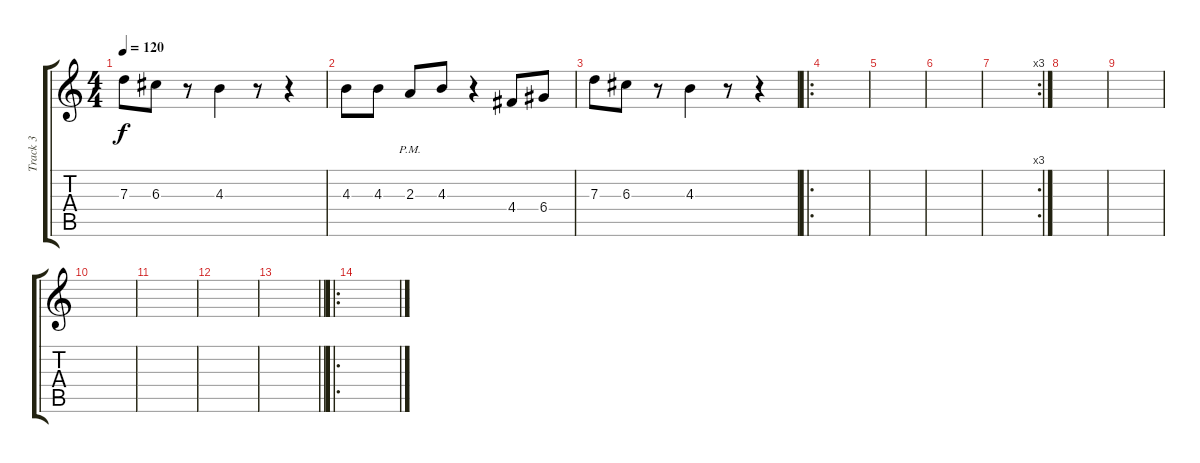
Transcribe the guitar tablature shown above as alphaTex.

\track ("Track 3" "Track 3") {instrument distortionguitar}
\staff {score tabs}
\tuning (E4 B3 G3 D3 A2 E2) {hide}
\ts (4 4)
\tempo 120
\clef g2
\ks c
7.3.8{dy f} 6.3.8 r.8 4.3.4 r.8 r.4 |
4.3.8 4.3.8 2.3{pm}.8 4.3.8 r.4 4.4.8 6.4.8 |
7.3.8 6.3.8 r.8 4.3.4 r.8 r.4 |
\ro
|
|
|
\rc 3
|
|
|
|
|
|
\barLineRight lightlight
|
\ro
